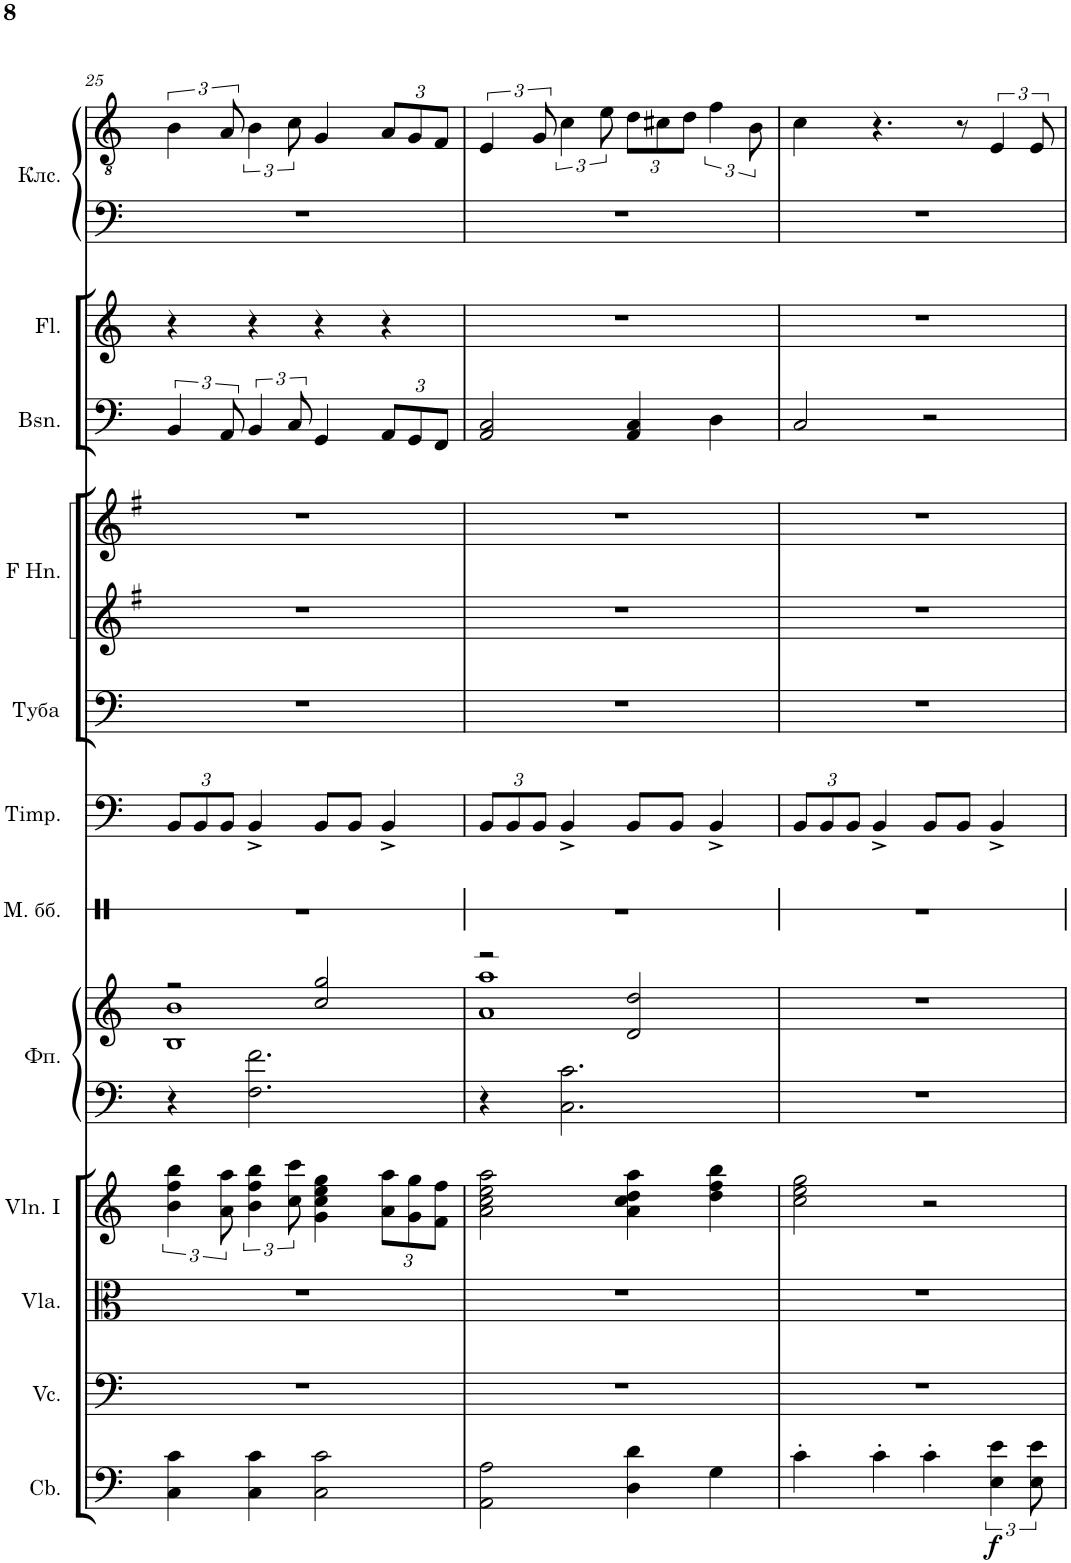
**kern	**dynam	**kern	**kern	**kern	**kern	**kern	**kern	**kern	**kern	**kern	**kern	**kern	**kern	**kern	**kern
*part12	*part12	*part11	*part10	*part9	*part8	*part8	*part7	*part6	*part5	*part4	*part4	*part3	*part2	*part1	*part1
*staff15	*staff15	*staff14	*staff13	*staff12	*staff11	*staff10	*staff9	*staff8	*staff7	*staff6	*staff5	*staff4	*staff3	*staff2	*staff1
*I"Contrabasses	*	*I"Violoncellos	*I"Violas	*I"Violins I	*I"Фортепиано	*	*I"Малый барабан	*I"Timpani	*I"Туба	*I"Horns in F	*	*I"Bassoons	*I"Flutes	*I"Клавесин	*
*I'Cb.	*	*I'Vc.	*I'Vla.	*I'Vln. I	*	*	*	*I'Timp.	*	*	*	*I'Bsn.	*I'Fl.	*	*
!!LO:PB:g=z
*clefF4	*	*clefF4	*clefC3	*clefG2	*clefF4	*clefG2	*clefX	*clefF4	*clefF4	*clefG2	*clefG2	*clefF4	*clefG2	*clefF4	*clefGv2
*Trd7c12	*	*	*	*	*	*	*	*	*	*Trd4c7	*Trd4c7	*	*	*	*
*k[]	*	*k[]	*k[]	*k[]	*k[]	*k[]	*k[]	*k[]	*k[]	*k[f#]	*k[f#]	*k[]	*k[]	*k[]	*k[]
*M4/4	*	*M4/4	*M4/4	*M4/4	*M4/4	*M4/4	*M4/4	*M4/4	*M4/4	*M4/4	*M4/4	*M4/4	*M4/4	*M4/4	*M4/4
=25	=25	=25	=25	=25	=25	=25	=25	=25	=25	=25	=25	=25	=25	=25	=25
*	*	*	*	*	*	*^	*	*	*	*	*	*	*	*	*
*	*	*	*	*	*	*	*	*	*Xbrackettup	*	*	*	*	*	*	*
4C\ 4c\	.	1r	1r	6b\ 6ff\ 6bb\	4r	2r	1B 1b	1r	12BB/L	1r	1r	1r	6BB/	4r	1r	6B\
.	.	.	.	.	.	.	.	.	12BB/	.	.	.	.	.	.	.
.	.	.	.	12a\ 12aa\	.	.	.	.	12BB/J	.	.	.	12AA/	.	.	12A/
4C\ 4c\	.	.	.	6b\ 6ff\ 6bb\	2.F\ 2.f\	.	.	.	4BB^/	.	.	.	6BB/	4r	.	6B\
.	.	.	.	12cc\ 12ccc\	.	.	.	.	.	.	.	.	12C/	.	.	12c\
2C\ 2c\	.	.	.	4g\ 4cc\ 4ee\ 4gg\	.	2cc/ 2gg/	.	.	8BB/L	.	.	.	4GG/	4r	.	4G/
.	.	.	.	.	.	.	.	.	8BB/J	.	.	.	.	.	.	.
*	*	*	*	*Xbrackettup	*	*	*	*	*	*	*	*	*Xbrackettup	*	*	*Xbrackettup
.	.	.	.	12a\ 12aa\L	.	.	.	.	4BB^/	.	.	.	12AA/L	4r	.	12A/L
.	.	.	.	12g\ 12gg\	.	.	.	.	.	.	.	.	12GG/	.	.	12G/
.	.	.	.	12f\ 12ff\J	.	.	.	.	.	.	.	.	12FF/J	.	.	12F/J
=26	=26	=26	=26	=26	=26	=26	=26	=26	=26	=26	=26	=26	=26	=26	=26	=26
*	*	*	*	*	*	*	*	*	*	*	*	*	*	*	*	*brackettup
2AA\ 2A\	.	1r	1r	2a\ 2cc\ 2ee\ 2aa\	4r	2r	1a 1aa	1r	12BB/L	1r	1r	1r	2AA/ 2C/	1r	1r	6E/
.	.	.	.	.	.	.	.	.	12BB/	.	.	.	.	.	.	.
.	.	.	.	.	.	.	.	.	12BB/J	.	.	.	.	.	.	12G/
.	.	.	.	.	2.C\ 2.c\	.	.	.	4BB^/	.	.	.	.	.	.	6c\
.	.	.	.	.	.	.	.	.	.	.	.	.	.	.	.	12e\
*	*	*	*	*	*	*	*	*	*	*	*	*	*	*	*	*Xbrackettup
4D\ 4d\	.	.	.	4a\ 4cc\ 4dd\ 4aa\	.	2d/ 2dd/	.	.	8BB/L	.	.	.	4AA/ 4C/	.	.	12d\L
.	.	.	.	.	.	.	.	.	.	.	.	.	.	.	.	12c#X\
.	.	.	.	.	.	.	.	.	8BB/J	.	.	.	.	.	.	.
.	.	.	.	.	.	.	.	.	.	.	.	.	.	.	.	12d\J
*	*	*	*	*	*	*	*	*	*	*	*	*	*	*	*	*brackettup
4G\	.	.	.	4dd\ 4ff\ 4bb\	.	.	.	.	4BB^/	.	.	.	4D\	.	.	6f\
.	.	.	.	.	.	.	.	.	.	.	.	.	.	.	.	12B\
*	*	*	*	*	*	*v	*v	*	*	*	*	*	*	*	*	*
=27	=27	=27	=27	=27	=27	=27	=27	=27	=27	=27	=27	=27	=27	=27	=27
4c'\	.	1r	1r	2cc\ 2ee\ 2gg\	1r	1r	1r	12BB/L	1r	1r	1r	2C/	1r	1r	4c\
.	.	.	.	.	.	.	.	12BB/	.	.	.	.	.	.	.
.	.	.	.	.	.	.	.	12BB/J	.	.	.	.	.	.	.
4c'\	.	.	.	.	.	.	.	4BB^/	.	.	.	.	.	.	4.r
4c'\	.	.	.	2r	.	.	.	8BB/L	.	.	.	2r	.	.	.
.	.	.	.	.	.	.	.	8BB/J	.	.	.	.	.	.	8r
!	!LO:DY:b	!	!	!	!	!	!	!	!	!	!	!	!	!	!
6E\ 6e\	f	.	.	.	.	.	.	4BB^/	.	.	.	.	.	.	6E/
12E\ 12e\	.	.	.	.	.	.	.	.	.	.	.	.	.	.	12E/
=	=	=	=	=	=	=	=	=	=	=	=	=	=	=	=
*-	*-	*-	*-	*-	*-	*-	*-	*-	*-	*-	*-	*-	*-	*-	*-
